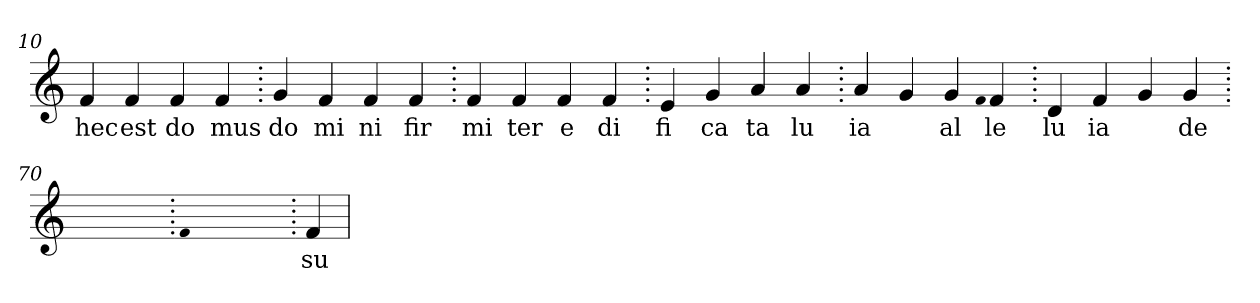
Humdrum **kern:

**kern	**text
*part1	*part1
*staff1	*staff1
*clefG2	*
=10.	=10.
4f	hec
4f	est
4f	do
4f	mus
=20.	=20.
4g	do
4f	mi
4f	ni
4f	fir
=30.	=30.
4f	mi
4f	ter
4f	e
4f	di
=40.	=40.
4e	fi
4g	ca
4a	ta
4a	lu
=50.	=50.
4a	ia
4g	.
4g	al
qqf	.
4f	le
=60.	=60.
4d	lu
4f	ia
4g	.
4g	de
=70.	=70.
1ryy	.
=70.	=70.
qqf	.
1ryy	.
=70.	=70.
4f	su
=	=
*-	*-
